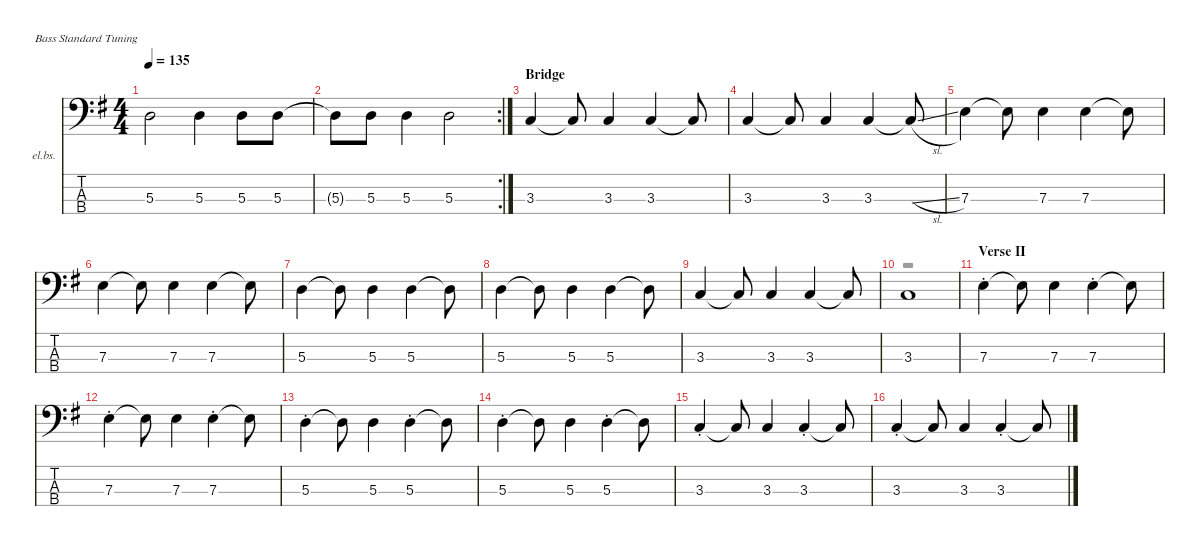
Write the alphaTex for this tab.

\defaultSystemsLayout 4
\hideDynamics
\bracketExtendMode nobrackets
\firstSystemTrackNameOrientation horizontal
\otherSystemsTrackNameOrientation horizontal
\track ("Electric Bass" "el.bs.") {instrument electricbassfinger}
\staff {score tabs}
\tuning (G2 D2 A1 E1)
\voice
\ts (4 4)
\tempo 135
\clef f4
\ks eminor
5.3.2{dy mf} 5.3.4 5.3.8 5.3.8 |
\rc 2
5.3{t}.8 5.3.8 5.3.4 5.3.2 |
\section ("" "Bridge")
3.3.4 3.3{t}.8 3.3.4 3.3.4 3.3{t}.8 |
3.3.4 3.3{t}.8 3.3.4 3.3.4 3.3{sl t}.8 |
7.3.4 7.3{t}.8 7.3.4 7.3.4 7.3{t}.8 |
7.3.4 7.3{t}.8 7.3.4 7.3.4 7.3{t}.8 |
5.3.4 5.3{t}.8 5.3.4 5.3.4 5.3{t}.8 |
5.3.4 5.3{t}.8 5.3.4 5.3.4 5.3{t}.8 |
3.3.4 3.3{t}.8 3.3.4 3.3.4 3.3{t}.8 |
3.3.1 |
\section ("" "Verse II")
7.3{st}.4 7.3{t}.8 7.3.4 7.3{st}.4 7.3{t}.8 |
7.3{st}.4 7.3{t}.8 7.3.4 7.3{st}.4 7.3{t}.8 |
5.3{st}.4 5.3{t}.8 5.3.4 5.3{st}.4 5.3{t}.8 |
5.3{st}.4 5.3{t}.8 5.3.4 5.3{st}.4 5.3{t}.8 |
3.3{st}.4 3.3{t}.8 3.3.4 3.3{st}.4 3.3{t}.8 |
3.3{st}.4 3.3{t}.8 3.3.4 3.3{st}.4 3.3{t}.8
\voice
\clef f4
\ottava regular
\simile none
\ks eminor
|
|
|
|
|
|
|
|
|
r.1{dy mf} |
|
|
|
|
|
\voice
\clef f4
\ottava regular
\simile none
\ks eminor
|
|
|
|
|
|
|
|
|
r.1{dy mf} |
|
|
|
|
|
\voice
\clef f4
\ottava regular
\simile none
\ks eminor
|
|
|
|
|
|
|
|
|
r.1{dy mf} |
|
|
|
|
|
